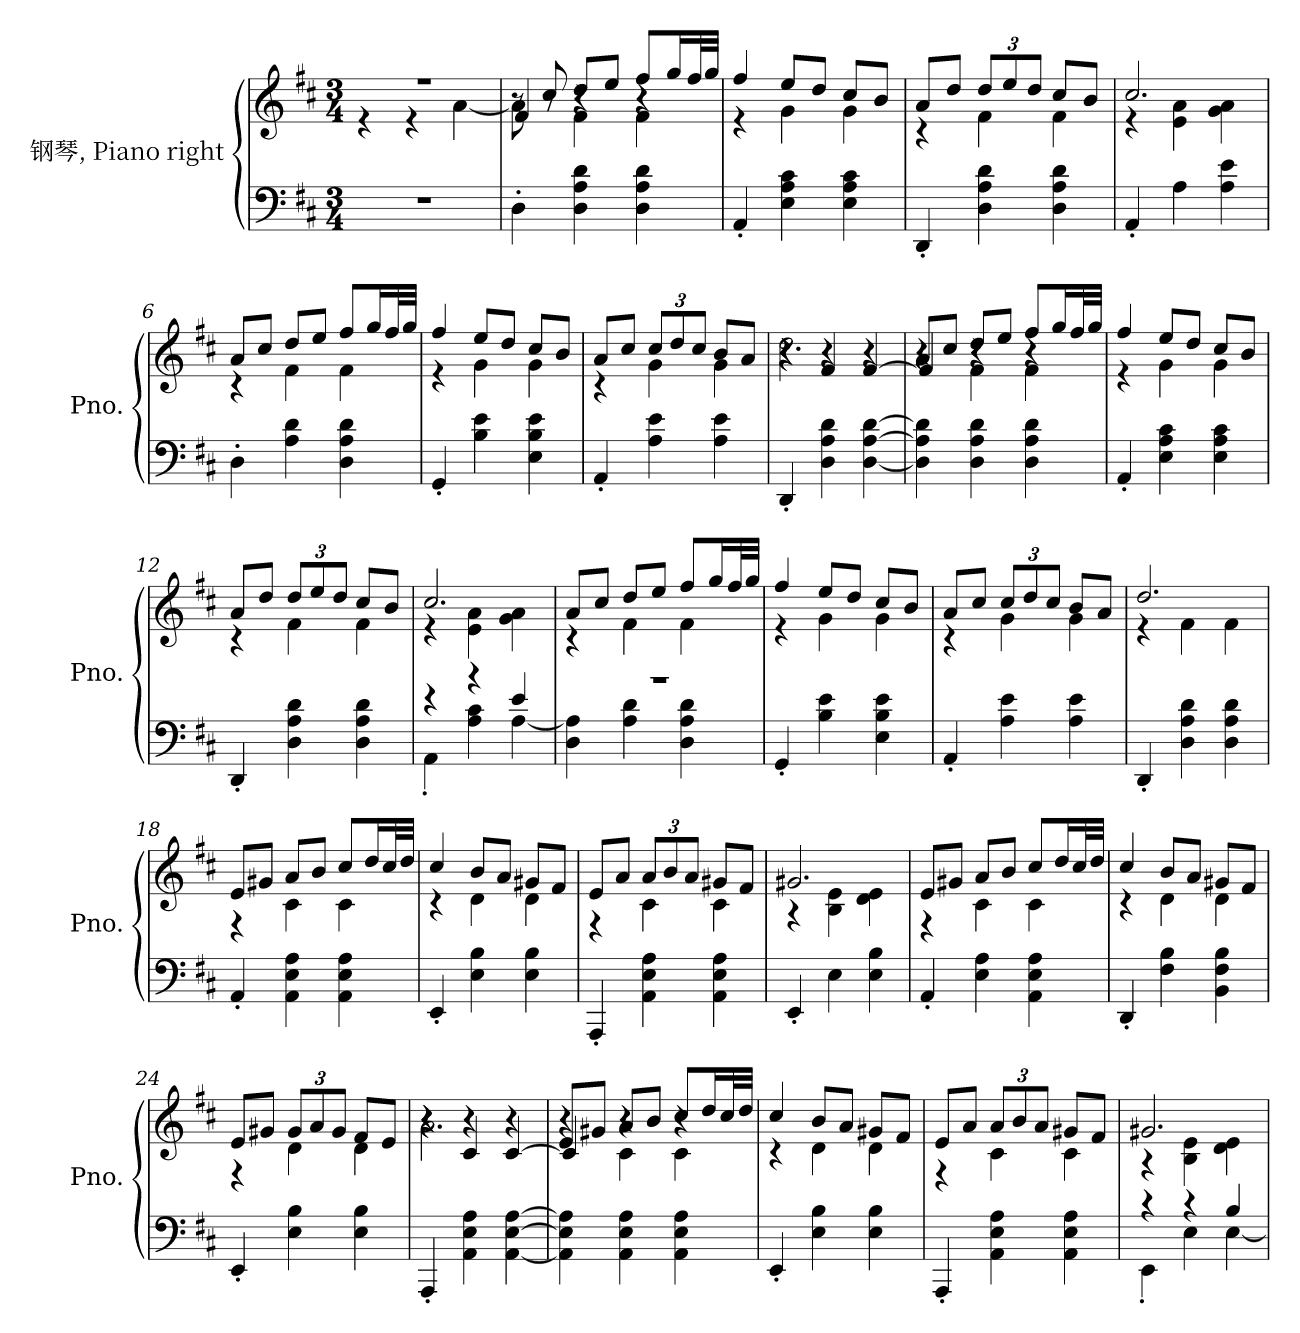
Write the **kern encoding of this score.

**kern	**kern
*part1	*part1
*staff2	*staff1
*I"钢琴, Piano right	*
*I'Pno.	*
*clefF4	*clefG2
*k[f#c#]	*k[f#c#]
*M3/4	*M3/4
*MM174	*MM174
=1	=1
*	*^
2.r	2.r	4r
.	.	4r
.	.	[4a\
*	*v	*v
=2	=2
*	*MM204
*	*^
*	*	*^
4D'\	8r	8a\]	4f#/
.	8cc#/	8r	.
*	*MM209	*	*
4D\ 4A\ 4d\	8dd/L	4f#\	4r
.	8ee/J	.	.
*	*MM202	*	*
4D\ 4A\ 4d\	8ff#/L	4f#\	4r
*	*MM180	*	*
.	16gg/L	.	.
.	32ff#/L	.	.
.	32gg/JJJ	.	.
*	*v	*v	*v
=3	=3
*	*MM198
*	*^
4AA'/	4ff#/	4r
*	*MM205	*
4E\ 4A\ 4c#\	8ee/L	4g\
.	8dd/J	.
4E\ 4A\ 4c#\	8cc#/L	4g\
.	8b/J	.
=4	=4	=4
*	*MM209	*
4DD'/	8a/L	4r
.	8dd/J	.
*	*Xbrackettup	*
*	*MM194	*
4D\ 4A\ 4d\	12dd/L	4f#\
.	12ee/	.
.	12dd/J	.
*	*MM198	*
4D\ 4A\ 4d\	8cc#/L	4f#\
.	8b/J	.
=5	=5	=5
*	*MM190	*
4AA'/	2.cc#/	4r
*	*MM181	*
4A\	.	4e\ 4a\
*	*MM164	*
4A\ 4e\	.	4g\ 4a\
=6	=6	=6
*	*MM204	*
4D'\	8a/L	4r
.	8cc#/J	.
*	*MM209	*
4A\ 4d\	8dd/L	4f#\
.	8ee/J	.
*	*MM202	*
4D\ 4A\ 4d\	8ff#/L	4f#\
*	*MM188	*
.	16gg/L	.
.	32ff#/L	.
.	32gg/JJJ	.
!!LO:LB:g=z	!!
=7	=7	=7
*	*MM198	*
4GG'/	4ff#/	4r
*	*MM205	*
4B\ 4e\	8ee/L	4g\
.	8dd/J	.
4E\ 4B\ 4e\	8cc#/L	4g\
.	8b/J	.
=8	=8	=8
*	*MM209	*
4AA'/	8a/L	4r
.	8cc#/J	.
*	*MM194	*
4A\ 4e\	12cc#/L	4g\
.	12dd/	.
.	12cc#/J	.
*	*MM198	*
4A\ 4e\	8b/L	4g\
.	8a/J	.
*	*v	*v
=9	=9
*	*MM192
*	*^
*	*	*^
4DD'/	4r	2.dd\	4r
*	*MM189	*	*
4D\ 4A\ 4d\	4f#/	.	4r
*	*MM170	*	*
[4D\ [4A\ [4d\	4r	.	[4f#/
=10	=10	=10	=10
*	*MM199	*	*
4D\] 4A\] 4d\]	8a/L	4r	4f#/]
.	8cc#/J	.	.
*	*MM204	*	*
4D\ 4A\ 4d\	8dd/L	4f#\	4r
.	8ee/J	.	.
*	*MM197	*	*
4D\ 4A\ 4d\	8ff#/L	4f#\	4r
*	*MM179	*	*
.	16gg/L	.	.
.	32ff#/L	.	.
.	32gg/JJJ	.	.
*	*v	*v	*v
=11	=11
*	*MM194
*	*^
4AA'/	4ff#/	4r
*	*MM200	*
4E\ 4A\ 4c#\	8ee/L	4g\
.	8dd/J	.
4E\ 4A\ 4c#\	8cc#/L	4g\
.	8b/J	.
=12	=12	=12
*	*MM204	*
4DD'/	8a/L	4r
.	8dd/J	.
*	*MM189	*
4D\ 4A\ 4d\	12dd/L	4f#\
.	12ee/	.
.	12dd/J	.
*	*MM193	*
4D\ 4A\ 4d\	8cc#/L	4f#\
.	8b/J	.
!!LO:LB:g=z	!!
=13	=13	=13
*	*MM187	*
*^	*	*
4r	4AA'\	2.cc#/	4r
*	*	*MM176	*
4r	4A\ 4c#\	.	4e\ 4a\
*	*	*MM169	*
4e/	[4A\	.	4g\ 4a\
=14	=14	=14	=14
*	*	*MM199	*
2.r	4D\ 4A\]	8a/L	4r
.	.	8cc#/J	.
*	*	*MM204	*
.	4A\ 4d\	8dd/L	4f#\
.	.	8ee/J	.
*	*	*MM197	*
.	4D\ 4A\ 4d\	8ff#/L	4f#\
*	*	*MM181	*
.	.	16gg/L	.
.	.	32ff#/L	.
.	.	32gg/JJJ	.
*v	*v	*	*
=15	=15	=15
*	*MM194	*
4GG'/	4ff#/	4r
*	*MM200	*
4B\ 4e\	8ee/L	4g\
.	8dd/J	.
4E\ 4B\ 4e\	8cc#/L	4g\
.	8b/J	.
=16	=16	=16
*	*MM204	*
4AA'/	8a/L	4r
.	8cc#/J	.
*	*MM189	*
4A\ 4e\	12cc#/L	4g\
.	12dd/	.
.	12cc#/J	.
*	*MM193	*
4A\ 4e\	8b/L	4g\
.	8a/J	.
=17	=17	=17
*	*MM187	*
4DD'/	2.dd/	4r
*	*MM185	*
4D\ 4A\ 4d\	.	4f#\
*	*MM177	*
4D\ 4A\ 4d\	.	4f#\
=18	=18	=18
*	*MM204	*
4AA'/	8e/L	4r
.	8g#X/J	.
*	*MM209	*
4AA\ 4E\ 4A\	8a/L	4c#\
.	8b/J	.
*	*MM202	*
4AA\ 4E\ 4A\	8cc#/L	4c#\
*	*MM178	*
.	16dd/L	.
.	32cc#/L	.
.	32dd/JJJ	.
!!LO:LB:g=z	!!
=19	=19	=19
*	*MM198	*
4EE'/	4cc#/	4r
*	*MM205	*
4E\ 4B\	8b/L	4d\
.	8a/J	.
4E\ 4B\	8g#X/L	4d\
.	8f#/J	.
=20	=20	=20
*	*MM209	*
4AAA'/	8e/L	4r
.	8a/J	.
*	*MM194	*
4AA\ 4E\ 4A\	12a/L	4c#\
.	12b/	.
.	12a/J	.
*	*MM198	*
4AA\ 4E\ 4A\	8g#X/L	4c#\
.	8f#/J	.
=21	=21	=21
*	*MM188	*
4EE'/	2.g#X/	4r
*	*MM182	*
4E\	.	4B\ 4e\
*	*MM168	*
4E\ 4B\	.	4d\ 4e\
=22	=22	=22
*	*MM204	*
4AA'/	8e/L	4r
.	8g#X/J	.
*	*MM209	*
4E\ 4A\	8a/L	4c#\
.	8b/J	.
*	*MM202	*
4AA\ 4E\ 4A\	8cc#/L	4c#\
*	*MM182	*
.	16dd/L	.
.	32cc#/L	.
.	32dd/JJJ	.
=23	=23	=23
*	*MM198	*
4DD'/	4cc#/	4r
*	*MM205	*
4F#\ 4B\	8b/L	4d\
.	8a/J	.
4BB\ 4F#\ 4B\	8g#X/L	4d\
.	8f#/J	.
!!LO:LB:g=z	!!
=24	=24	=24
*	*MM209	*
4EE'/	8e/L	4r
.	8g#X/J	.
*	*MM194	*
4E\ 4B\	12g#/L	4d\
.	12a/	.
.	12g#/J	.
*	*MM198	*
4E\ 4B\	8f#/L	4d\
.	8e/J	.
*	*v	*v
=25	=25
*	*MM192
*	*^
*	*	*^
4AAA'/	4r	2.a\	4r
*	*MM184	*	*
4AA\ 4E\ 4A\	4c#/	.	4r
*	*MM169	*	*
[4AA\ [4E\ [4A\	4r	.	[4c#/
=26	=26	=26	=26
*	*MM199	*	*
4AA\] 4E\] 4A\]	8e/L	4r	4c#/]
.	8g#X/J	.	.
*	*MM203	*	*
4AA\ 4E\ 4A\	8a/L	4c#\	4r
.	8b/J	.	.
*	*MM191	*	*
4AA\ 4E\ 4A\	8cc#/L	4c#\	4r
*	*MM174	*	*
.	16dd/L	.	.
.	32cc#/L	.	.
.	32dd/JJJ	.	.
*	*v	*v	*v
=27	=27
*	*MM193
*	*^
4EE'/	4cc#/	4r
*	*MM200	*
4E\ 4B\	8b/L	4d\
.	8a/J	.
4E\ 4B\	8g#X/L	4d\
.	8f#/J	.
=28	=28	=28
*	*MM203	*
4AAA'/	8e/L	4r
.	8a/J	.
*	*MM189	*
4AA\ 4E\ 4A\	12a/L	4c#\
.	12b/	.
.	12a/J	.
*	*MM193	*
4AA\ 4E\ 4A\	8g#X/L	4c#\
.	8f#/J	.
=29	=29	=29
*	*MM184	*
*^	*	*
4r	4EE'\	2.g#X/	4r
*	*	*MM178	*
4r	4E\	.	4B\ 4e\
*	*	*MM164	*
4B/	[4E\	.	4d\ 4e\
*v	*v	*	*
*	*v	*v
=	=
*-	*-
